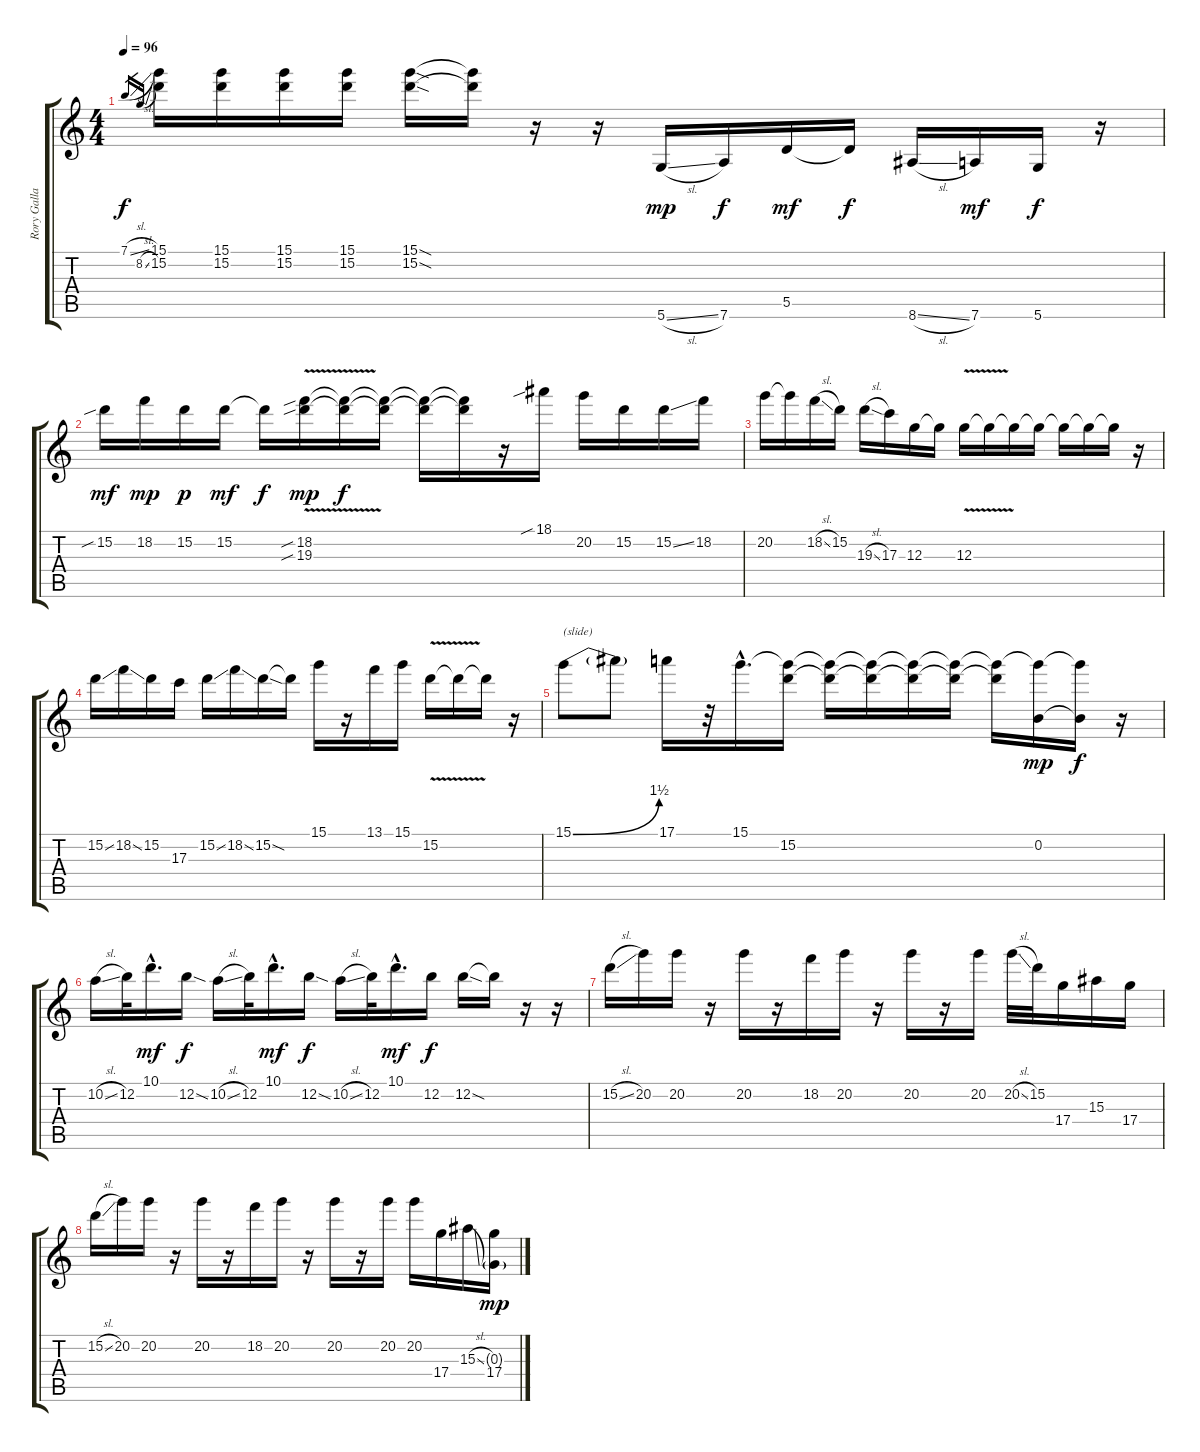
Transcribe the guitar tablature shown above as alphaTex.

\track ("Rory Gallagher" "Rory Galla") {instrument electricguitarclean}
\staff {score tabs}
\tuning (E4 B3 G3 D3 A2 D2) {hide}
\ts (4 4)
\tempo 96
\clef g2
\ks c
7.1{sl}.16{gr dy f} 8.2{sl}.16{gr} (15.1 15.2).16 (15.1 15.2).16 (15.1 15.2).16 (15.1 15.2).16 (15.1{sod} 15.2{sod}).16 (15.1{t} 15.2{t}).16 r.16 r.16 5.6{sl}.16{dy mp} 7.6.16{dy f} 5.5.16{dy mf} 5.5{t}.16{dy f} 8.6{sl}.16 7.6.16{dy mf} 5.6.16{dy f} r.16 |
15.2{sib}.16{dy mf} 18.2.16{dy mp} 15.2.16{dy p} 15.2.16{dy mf} 15.2{t}.16{dy f} (18.2{v sib} 19.3{v sib}).16{dy mp} (18.2{t} 19.3{t}).16{dy f} (18.2{t} 19.3{t}).16 (18.2{t} 19.3{t}).16 (18.2{t} 19.3{t}).16 r.16 18.1{sib}.16 20.2.16 15.2.16 15.2{ss}.16 18.2.16 |
20.2.16 20.2{t}.16 18.2{sl}.16 15.2.16 19.3{sl}.16 17.3.16 12.3.16 12.3{t}.16 12.3{v}.16 12.3{t}.16 12.3{t}.16 12.3{t}.16 12.3{t}.16 12.3{t}.16 12.3{t}.16 r.16 |
15.2{ss}.16 18.2{ss}.16 15.2.16 17.3.16 15.2{ss}.16 18.2{ss}.16 15.2{sod}.16 15.2{t}.16 15.1.16 r.16 13.1.16 15.1.16 15.2{v}.16 15.2{t}.16 15.2{t}.16 r.16 |
15.1{be (bend 0 0 60 6)}.8{txt "(slide)"} 15.1{t}.8 17.1.16 r.32 15.1{hac}.16{d} (15.1{t} 15.2).16 (15.1{t} 15.2{t}).16 (15.1{t} 15.2{t}).16 (15.1{t} 15.2{t}).16 (15.1{t} 15.2{t}).16 (15.1{t} 15.2{t}).16 (15.1{t} 0.2).16{dy mp} (15.1{t} 0.2{t}).16{dy f} r.16 |
10.2{sl}.16 12.2.32 10.1{hac}.16{d dy mf} 12.2{sod}.16{dy f} 10.2{sl}.16 12.2.32 10.1{hac}.16{d dy mf} 12.2{sod}.16{dy f} 10.2{sl}.16 12.2.32 10.1{hac}.16{d dy mf} 12.2.16{dy f} 12.2{sod}.16 12.2{t}.16 r.16 r.16 |
15.2{sl}.16 20.2.16 20.2.16 r.16 20.2.16 r.16 18.2.16 20.2.16 r.16 20.2.16 r.16 20.2.16 20.2{sl}.32 15.2.32 17.4.16 15.3.16 17.4.16 |
15.2{sl}.16{balance 16} 20.2.16 20.2.16 r.16 20.2.16 r.16 18.2.16 20.2.16 r.16 20.2.16 r.16 20.2.16 20.2.16 17.4.16 15.3{sl}.16 (0.3{g} 17.4).16{dy mp}
